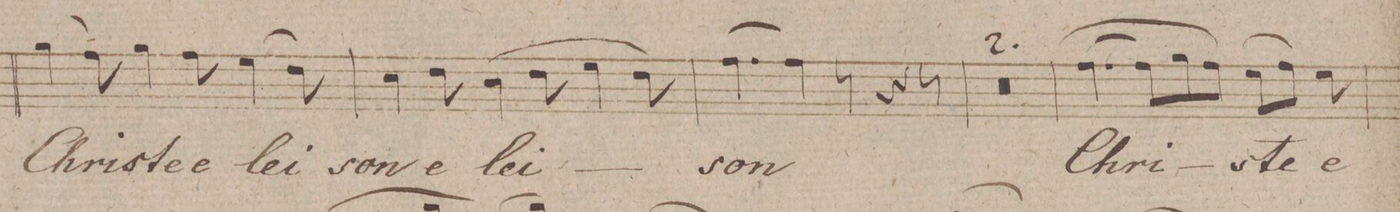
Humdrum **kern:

**kern	**dynam	**text
*I"Soprano.	*	*
*clefC1	*	*
*k[f#]	*	*
*M9/8	*	*
(4ee\	.	Chri-
8dd\)	.	.
4ee\	.	-ste
8dd\	.	e-
(4cc\	.	-lei-
8b\)	.	.
=36	=36	=36
4a\	.	-son
8b\	.	e-
(4a\	.	-lei-
8b\	.	.
4cc\	.	.
8b\)	.	.
=37	=37	=37
[4.dd\	.	-son
4dd\]	.	.
8r	.	.
4r	.	.
8r	.	.
=38	=38	=38
8%9r	.	.
=39	=39	=39
8%9r	.	.
=40	=40	=40
([4.dd\	.	Chri-
8dd\L]	.	.
8ee\	.	.
8dd\J)	.	.
(8cc\L	.	-ste
8dd\J)	.	.
8cc\	.	e-
=41	=41	=41
*-	*-	*-
